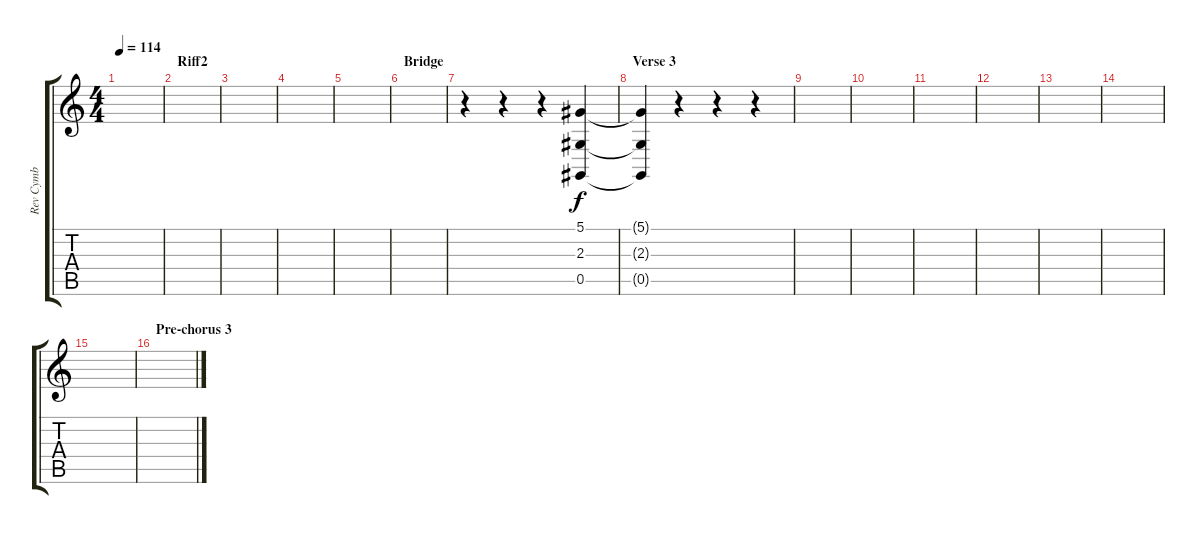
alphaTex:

\track ("Rev Cymb" "Rev Cymb") {instrument reversecymbal}
\staff {score tabs}
\tuning (Eb4 Bb3 Gb3 Db3 Ab2 Eb2) {hide}
\ts (4 4)
\tempo 114
\clef g2
\ks c
|
\section ("" "Riff2")
|
|
|
|
\section ("" "Bridge")
|
r.4 r.4 r.4 (5.1 2.3 0.5).4 |
\section ("" "Verse 3")
(5.1{t} 2.3{t} 0.5{t}).4 r.4 r.4 r.4 |
|
|
|
|
|
|
|
\section ("" "Pre-chorus 3")
